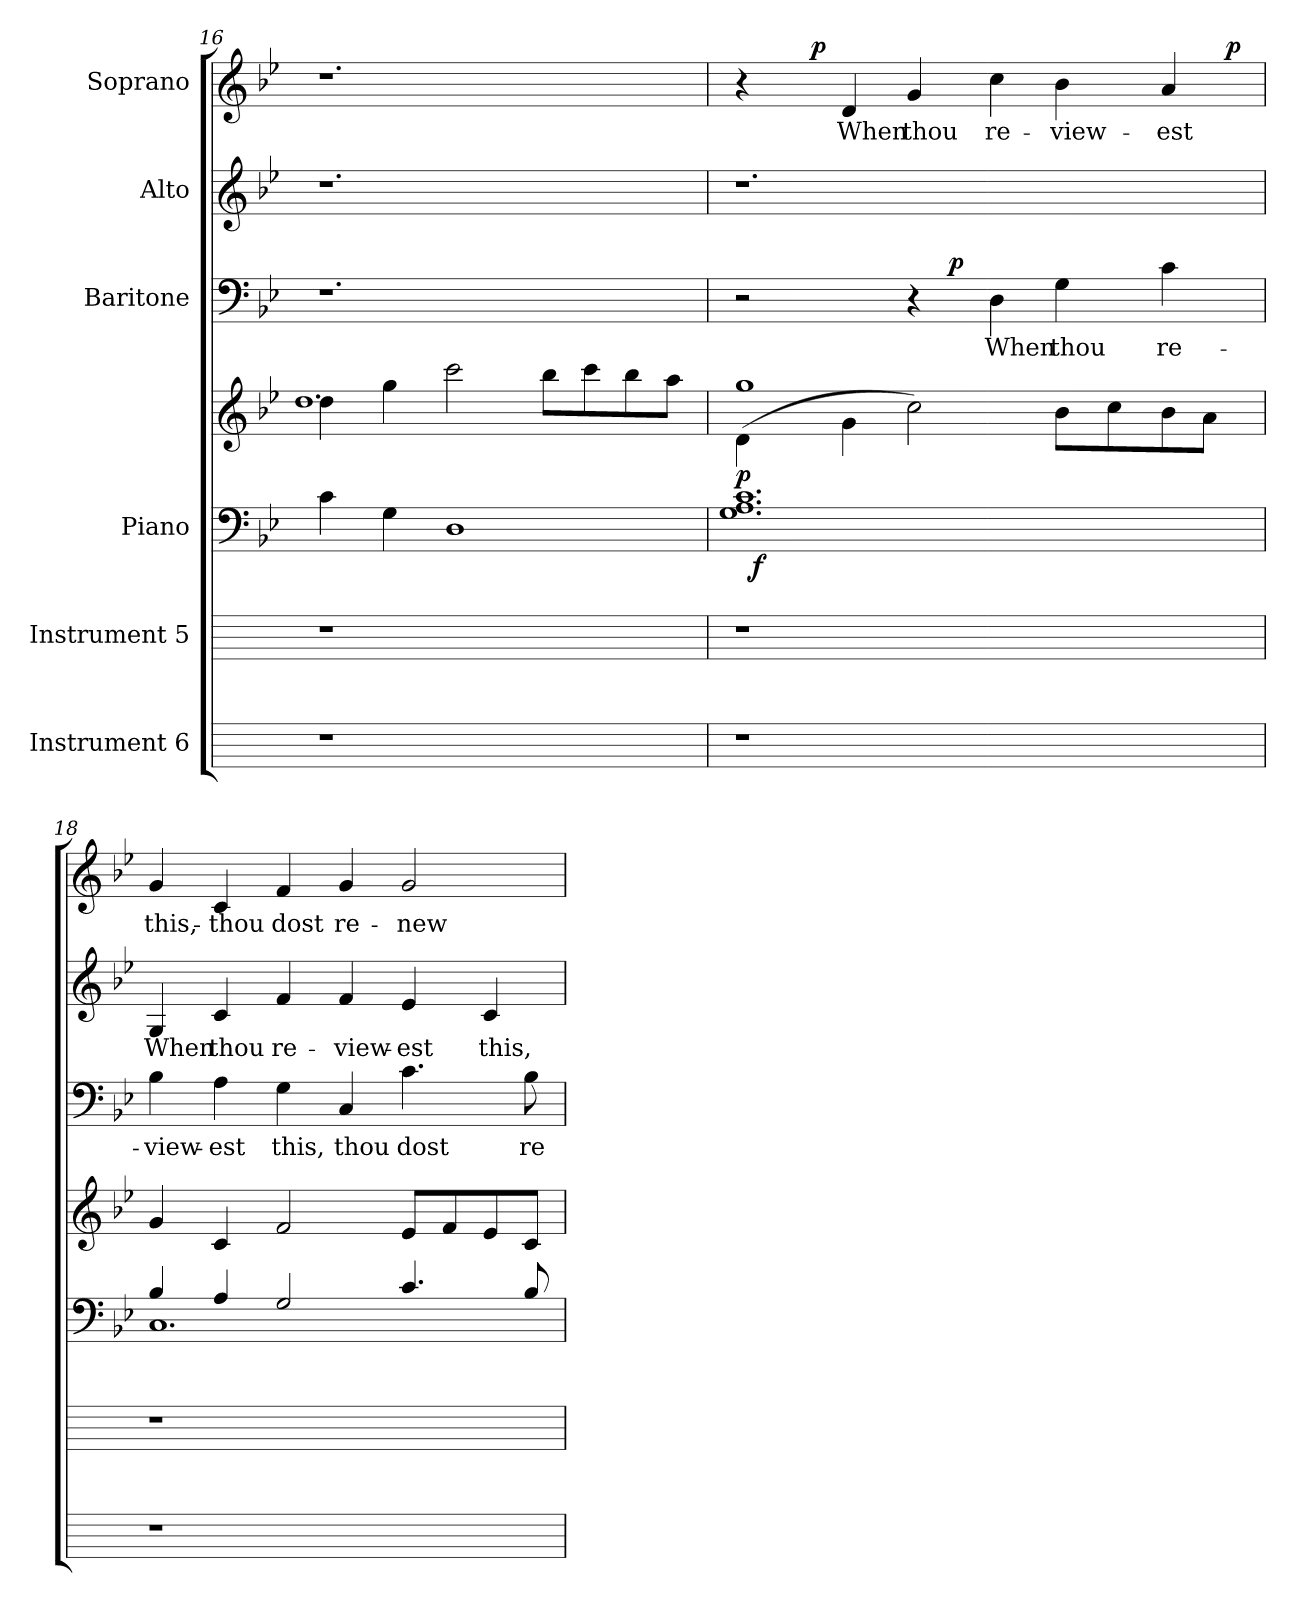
**kern	**kern	**kern	**kern	**dynam	**kern	**text	**dynam	**kern	**text	**kern	**text	**dynam
*part6	*part5	*part4	*part4	*part4	*part3	*part3	*part3	*part2	*part2	*part1	*part1	*part1
*staff7	*staff6	*staff5	*staff4	*staff4/5	*staff3	*staff3	*staff3	*staff2	*staff2	*staff1	*staff1	*staff1
*I"Instrument 6	*I"Instrument 5	*I"Piano	*	*	*I"Baritone	*	*	*I"Alto	*	*I"Soprano	*	*
*	*	*clefF4	*clefG2	*	*clefF4	*	*	*clefG2	*	*clefG2	*	*
*	*	*k[b-e-]	*k[b-e-]	*	*k[b-e-]	*	*	*k[b-e-]	*	*k[b-e-]	*	*
*	*	*B-:	*B-:	*	*B-:	*	*	*B-:	*	*B-:	*	*
=16	=16	=16	=16	=16	=16	=16	=16	=16	=16	=16	=16	=16
*	*	*	*^	*	*	*	*	*	*	*	*	*
1r	1r	4c\	4dd\	1.dd	.	1.r	.	.	1.r	.	1.r	.	.
.	.	4G\	4gg\	.	.	.	.	.	.	.	.	.	.
.	.	1D	2ccc\	.	.	.	.	.	.	.	.	.	.
2ryy	2ryy	.	8bb-\L	.	.	.	.	.	.	.	.	.	.
.	.	.	8ccc\	.	.	.	.	.	.	.	.	.	.
.	.	.	8bb-\	.	.	.	.	.	.	.	.	.	.
.	.	.	8aa\J	.	.	.	.	.	.	.	.	.	.
!!LO:PB:g=z
=17	=17	=17	=17	=17	=17	=17	=17	=17	=17	=17	=17	=17	=17
!	!	!	!	!	!LO:DY:a=2	!	!	!	!	!	!	!	!
*	*	*^	*	*	*	*^	*	*	*	*	*^	*	*
1r	1r	1.G 1.c 1.A	32ryy	(<4d\	1gg	p	2r	2ryy	.	.	1.r	.	4r	8ryy	.	.
!	!	!	!	!	!	!LO:DY:b=2	!	!	!	!	!	!	!	!	!	!
.	.	.	1ryy	.	.	f	.	.	.	.	.	.	.	.	.	.
.	.	.	.	.	.	.	.	.	.	.	.	.	.	32.ryy	.	.
!	!	!	!	!	!	!	!	!	!	!	!	!	!	!	!	!LO:DY:a
.	.	.	.	.	.	.	.	.	.	.	.	.	.	1ryy	.	p
!	!	!	!	!	!	!	!	!	!	!	!	!	!	!	!LO:LY:b:cj	!
.	.	.	.	4g\	.	.	.	.	.	.	.	.	4d/	.	When	.
!	!	!	!	!	!	!	!	!	!	!	!	!	!	!	!LO:LY:b:cj	!
.	.	.	.	2cc\)	.	.	4r	8ryy	.	.	.	.	4g/	.	thou	.
!	!	!	!	!	!	!	!	!	!	!LO:DY:a	!	!	!	!	!	!
.	.	.	.	.	.	.	.	2..ryy	.	p	.	.	.	.	.	.
!	!	!	!	!	!	!	!	!	!LO:LY:b:cj	!	!	!	!	!	!LO:LY:b:cj	!
.	.	.	.	.	.	.	4D\	.	When	.	.	.	4cc\	.	re-	.
!	!	!	!	!	!	!	!	!	!LO:LY:b:cj	!	!	!	!	!	!LO:LY:b:cj	!
2ryy	2ryy	.	.	8b-\L	2ryy	.	4G\	.	thou	.	.	.	4b-\	.	-view-	.
.	.	.	4...ryy	.	.	.	.	.	.	.	.	.	.	.	.	.
.	.	.	.	8cc\	.	.	.	.	.	.	.	.	.	.	.	.
.	.	.	.	.	.	.	.	.	.	.	.	.	.	4ryy	.	.
!	!	!	!	!	!	!	!	!	!LO:LY:b:cj	!	!	!	!	!	!LO:LY:b:cj	!
.	.	.	.	8b-\	.	.	4c\	.	re-	.	.	.	4a/	.	-est	.
.	.	.	.	8a\J	.	.	.	.	.	.	.	.	.	.	.	.
!	!	!	!	!	!	!	!	!	!	!	!	!	!	!	!	!LO:DY:b
.	.	.	.	.	.	.	.	.	.	.	.	.	.	16ryy	.	p
.	.	.	.	.	.	.	.	.	.	.	.	.	.	64ryy	.	.
=18	=18	=18	=18	=18	=18	=18	=18	=18	=18	=18	=18	=18	=18	=18	=18	=18
!	!	!	!	!	!	!	!	!	!LO:LY:b:cj	!	!	!LO:LY:b:cj	!	!	!LO:LY:b:cj	!
*	*	*	*	*v	*v	*	*	*	*	*	*	*	*v	*v	*	*
*	*	*	*	*	*	*v	*v	*	*	*	*	*	*	*
1r	1r	4B-/	1.C	4g/	.	4B-\	-view-	.	4G/	When	4g/	this,-	.
!	!	!	!	!	!	!	!LO:LY:b:cj	!	!	!LO:LY:b:cj	!	!LO:LY:b:cj	!
.	.	4A/	.	4c/	.	4A\	-est	.	4c/	thou	4c/	-thou	.
!	!	!	!	!	!	!	!LO:LY:b:cj	!	!	!LO:LY:b:cj	!	!LO:LY:b:cj	!
.	.	2G/	.	2f/	.	4G\	this,	.	4f/	re-	4f/	dost	.
!	!	!	!	!	!	!	!LO:LY:b:cj	!	!	!LO:LY:b:cj	!	!LO:LY:b:cj	!
.	.	.	.	.	.	4C/	thou	.	4f/	-view-	4g/	re-	.
!	!	!	!	!	!	!	!LO:LY:b:cj	!	!	!LO:LY:b:cj	!	!LO:LY:b:cj	!
2ryy	2ryy	4.c/	.	8e-/L	.	4.c\	dost	.	4e-/	-est	2g/	-new	.
.	.	.	.	8f/	.	.	.	.	.	.	.	.	.
!	!	!	!	!	!	!	!	!	!	!LO:LY:b:cj	!	!	!
.	.	.	.	8e-/	.	.	.	.	4c/	this,	.	.	.
!	!	!	!	!	!	!	!LO:LY:b:cj	!	!	!	!	!	!
.	.	8B-/	.	8c/J	.	8B-\	re-	.	.	.	.	.	.
*	*	*v	*v	*	*	*	*	*	*	*	*	*	*
=	=	=	=	=	=	=	=	=	=	=	=	=
*-	*-	*-	*-	*-	*-	*-	*-	*-	*-	*-	*-	*-
